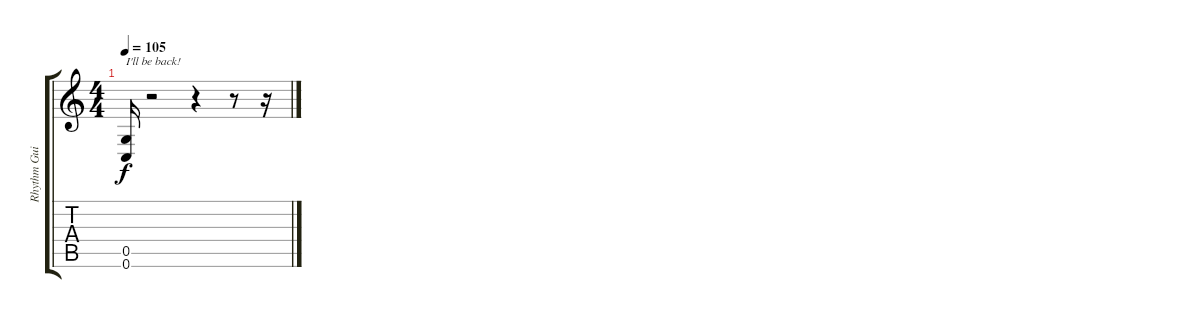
\track ("Rhythm Guitar" "Rhythm Gui") {instrument distortionguitar}
\staff {score tabs}
\tuning (D4 A3 F3 C3 G2 C2) {hide}
\ts (4 4)
\tempo 105
\clef g2
\ks c
(0.5 0.6).16{txt "I'll be back!" dy f} r.2 r.4 r.8 r.16
